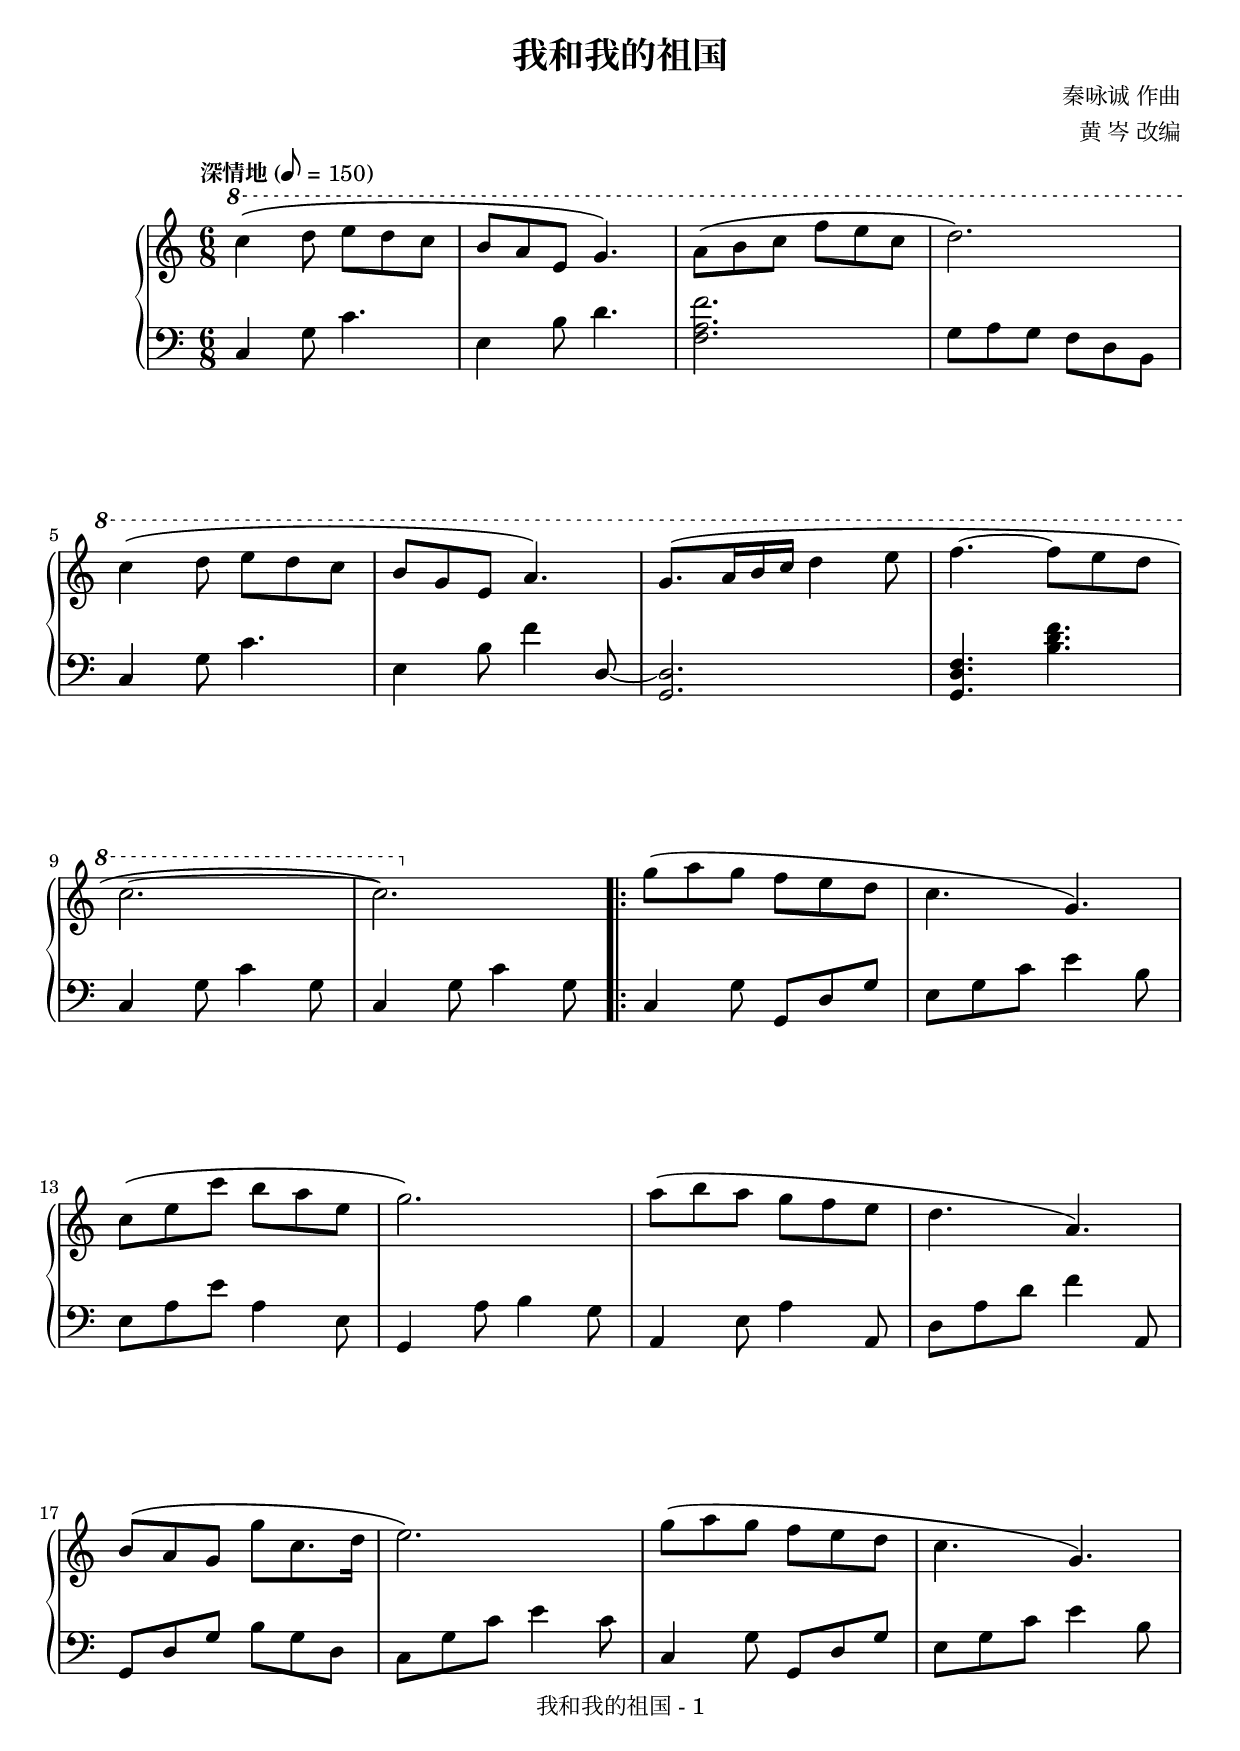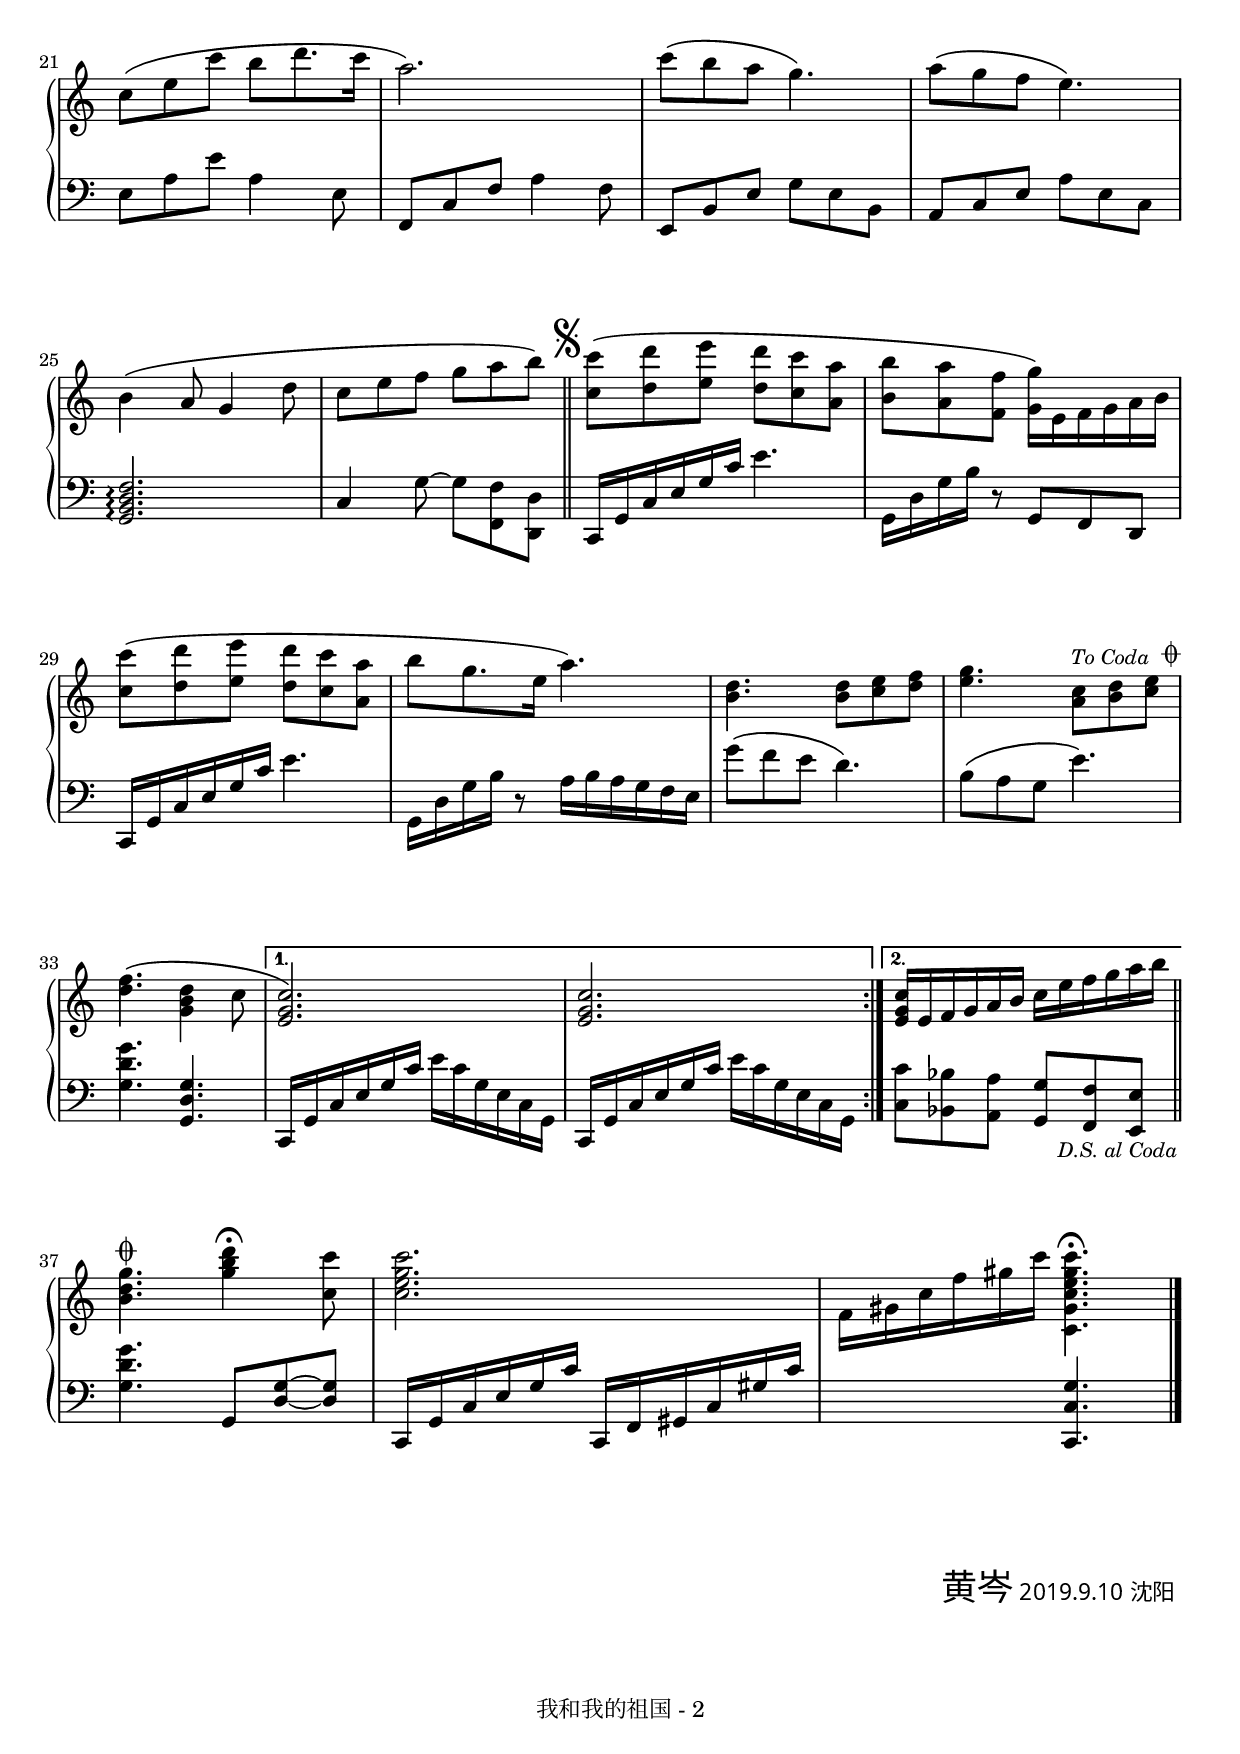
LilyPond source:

\version "2.18.2"

songName = "我和我的祖国"
\include "../lib/paper-footer.ily"
\version "2.18.2"
% 提供最常用的 D.C. al Fine 或 D.S. al Fine 重复的方法
% LilyPond目前没有相应的解决方案，所以只能自己写一些代码片断来简化书写过程。


% 实现 D.C. al Fine 或 D.S. al Fine 的重复
% 代码来自 
%    http://lilypond.1069038.n5.nabble.com/D-C-al-fine-td186747.html
%
% 因为显示符号相对复杂，所以在函数中不提供显示符号的功能，而是在文件后面提供了一些显示的命令。
%
% 已知Bug: 
%  1. 编译时会提示： warning: cannot end volta spanner ，不过不影响使用
%  2. 如果 firstpart 恰好是以一个 \repeat volta x 结尾，该 repeat 的重复小节线 ":|"  
%     会被替换成普通的竖线 "|" ，这时，需要手工指定 \bar ":|."
%  3. 如果 secondpart 恰好是以一个 \repeat volta x 开头，该 repeat 的重复小节线 "|:"
%     会被替换成普通的竖线 "|" ，这时，需要手工指定 \bar ".|:"
repeatfine =
#(define-music-function (parser location firstpart secondpart)
(ly:music? ly:music?)
   #{
     \repeat volta 2 {
       $firstpart
     }
     \alternative {
       {
         \set Score.repeatCommands = #'((volta #f))
         $secondpart
       }
       {
         \set Score.repeatCommands = #'((volta #f))
       }
     }
   #})


% 提供一些重复标记
% 如果显示的位置不合适，可以参考 
%   http://lilypond.org/doc/v2.18/Documentation/notation/formatting-text#text-alignment 
% 中的例子，进行移动。
% 如:  \markup { \translate #'(-4 . -5) \toCoda }
% 
% Unlike text scripts, rehearsal marks cannot be stacked at a particular
% point in a score: only one RehearsalMark object is created.
% 前一版本使用 \mark \markup { ... } ，导致四手联弹曲子中只能显示一个 D.C. al Fine ，
% 所以现在将其定义为 \markup { ... }
#(define-markup-command (repeatSymbol layout props text) (markup?)
  (interpret-markup layout props
    #{
      \markup {
        \italic { $text }
      }
    #}))

dc = \markup \repeatSymbol #"D.C."
ds = \markup \repeatSymbol #"D.S."
dcalFine = \markup \repeatSymbol #"D.C. al Fine"
dsalCoda = \markup \repeatSymbol #"D.S. al Coda"
dsalFine = \markup \repeatSymbol #"D.S. al Fine"
fine   = \markup \repeatSymbol #"Fine"
toCoda = \markup \repeatSymbol { \lower #1 "To Coda " { \musicglyph #"scripts.coda"} }


% 提供一些重复标记
% 如果显示的位置不合适，可以参考命令定义，在自己的代码中使用进行一些调整。
% 如:  \once \override Score.RehearsalMark.direction = #DOWN \dcalFine-mark
define-mark-symbol = #(define-music-function (parser location label) (markup?)
  #{
    % the align part
    \once \override Score.RehearsalMark.break-visibility = #begin-of-line-invisible
    % \once \override Score.RehearsalMark.direction = #DOWN
    \once \override Score.RehearsalMark.self-alignment-X = #RIGHT
    
    \once \override Score.RehearsalMark.font-size = #-1
    % \once \override Score.RehearsalMark.extra-offset = #'( -1 . -1 )
    \mark \markup { \italic { $label } }
  #})
dc-mark = \define-mark-symbol #"D.C."
ds-mark = \define-mark-symbol #"D.S."
dcalFine-mark = \define-mark-symbol #"D.C. al Fine"
dsalCoda-mark = \define-mark-symbol #"D.S. al Coda"
dsalFine-mark = \define-mark-symbol #"D.S. al Fine"
fine-mark = \define-mark-symbol #"Fine"
toCoda-mark = \define-mark-symbol \markup { { \lower #1 "To Coda " { \musicglyph #"scripts.coda"} } } 


\header {
  title = \songName
  composer = "秦咏诚 作曲"
  arranger = "黄 岑 改编"
}

keyTime = {
  \key c \major
  \time 6/8
  \numericTimeSignature
}


upper_repeat = \relative c'' {
  <c c'>8\( <d d'> <e e'> <d d'> <c c'> <a a'> |
  <b b'>8 <a a'> <f f'> <g g'>16\) e f g a b |\break
  
  <c c'>8\( <d d'> <e e'> <d d'> <c c'> <a a'> |
  b'8 g8. e16 a4.\) |
  <b, d>4. q8 <c e> <d f> |
  <e g>4. <a, c>8 <b d> <c e> |\break 
}

upper = \relative c'' {
  \clef treble
  \keyTime
  \tempo "深情地" 8=150
  \override Hairpin.to-barline = ##f
  
  \ottava #1
  c'4\( d8 e d c |
  b8 a e g4.\) |
  a8\( b c f e c |
  d2.\) |\break
  
  c4\( d8 e d c |
  b8 g e a4.\) |
  g8.\( a16 b c d4 e8 |
  f4.~ f8 e d |\break
  
  c2.~ |
  c2.\)\ottava #0 |
  \repeat volta 2 {
    g8\( a g f e d |
    c4. g\) |\break
    
    c8\( e c' b a e |
    g2.\) |
    a8\( b a g f e |
    d4. a\) |\break
    
    b8\( a g g' c,8. d16 |
    e2.\) 
    g8\( a g f e d |
    c4. g\) |\break\pageBreak
    
    c8\( e c' b d8. c16 |
    a2.\) |
    c8\( b a g4.\) |
    a8\( g f e4.\) |\break
    
    b4\( a8 g4 d'8 |
    c8 e f g a b\) |\bar "||"\mark \markup { \musicglyph #"scripts.segno" }
    \upper_repeat
    \toCoda-mark
    
    <d, f>4.\( <g, b d>4 c8 |
  }
  \alternative {
    {
      <e, g c>2.\) |
      q2. |
    }
    {
      q16 e16 f g a b c e f g a b |\bar"||" \once \override Score.RehearsalMark.direction = #DOWN \dsalCoda-mark \break
      \tag #'midi {
        \upper_repeat
      }
    }
  }
  
  <b, d g>4.\coda <g' b d>4\fermata <c, c'>8 |
  <c e g c>2. |
  f,16 gis c f gis c <c,, gis' c e gis c>4.\fermata
  |\bar "|."
}

lower_repeat = \relative c {
  c,16 g' c e g c e4. |
  g,,16 d' g b r8 g, f d |\break
  
  c16 g' c e g c e4. |
  g,,16 d' g b r8 a16 b a g f e |
  g'8\( f e d4.\) |
  b8\( a g e'4.\) |\break
}

lower = \relative c {
  \clef bass
  \keyTime
  \override Hairpin.to-barline = ##f
  \dynamicUp
  
  c4 g'8 c4. |
  e,4 b'8 d4. |
  <f, a f'>2. |
  g8 a g f d b |\break
  
  c4 g'8 c4. |
  e,4 b'8 f'4 \once \stemUp d,8~ |
  <g, d'>2. |
  <g d' f>4. <b' d f>4. |\break
  
  c,4 g'8 c4 g8 |
  c,4 g'8 c4 g8 |
  \repeat volta 2 {
    c,4 g'8 g, d' g |
    e8 g c e4 b8 |\break
    
    e,8 a e' a,4 e8 |
    g,4 a'8 b4 g8 |
    a,4 e'8 a4 a,8 |
    d8 a' d f4 a,,8 |\break
    
    g8 d' g b g d |
    c8 g' c e4 c8 |
    c,4 g'8 g, d' g |
    e8 g c e4 b8 |\break\pageBreak
    
    e,8 a  e' a,4 e8 |
    f,8 c' f a4 f8 |
    e,8 b' e g e b |
    a8 c e a e c |\break
    
    <g b d f>2.\arpeggio |
    c4 g'8~ \stemDown g <f, f'> <d d'> \stemNeutral |\bar"||"
    \lower_repeat
    
    <g' d' g>4. <g, d' g> |
  }
  \alternative {
    {
      c,16 g' c e g c e c g e c g |
      c,16 g' c e g c e c g e c g |
    }
    {
      <c c'>8 <bes bes'> <a a'> <g g'> <f f'> <e e'> |
      \tag #'midi {
        \lower_repeat
      }
    }
  }
  <g' d' g>4. g,8 <d' g>~ q |
  c,16 g' c e g c c,, f gis c gis' c |
  s4. <c,, c' g'>4. |
  
  \bar "|."
}

\score {
  \keepWithTag #'pdf
  % \keepWithTag #'midi
  \new PianoStaff <<
    \new Staff = "upper" \upper
    \new Staff = "lower" \lower
  >>
  \layout {
    % indent = 0\cm
  }
  % \midi { }
}

\score {
  \unfoldRepeats
  \keepWithTag #'midi
  \new PianoStaff <<
    \new Staff = "upper" \upper
    \new Staff = "lower" \lower
  >>
  \midi { }
}

\markup { \override #'(font-name . "楷体") \column {
  \fill-with-pattern #1 #RIGHT "" "" \line {
    \override #'(font-size . 4) {
      \with-url #"https://www.icourse163.org/u/mooc1464835902878" {黄岑}
    } 2019.9.10 沈阳 }
} }
\markup { \vspace #2 }
